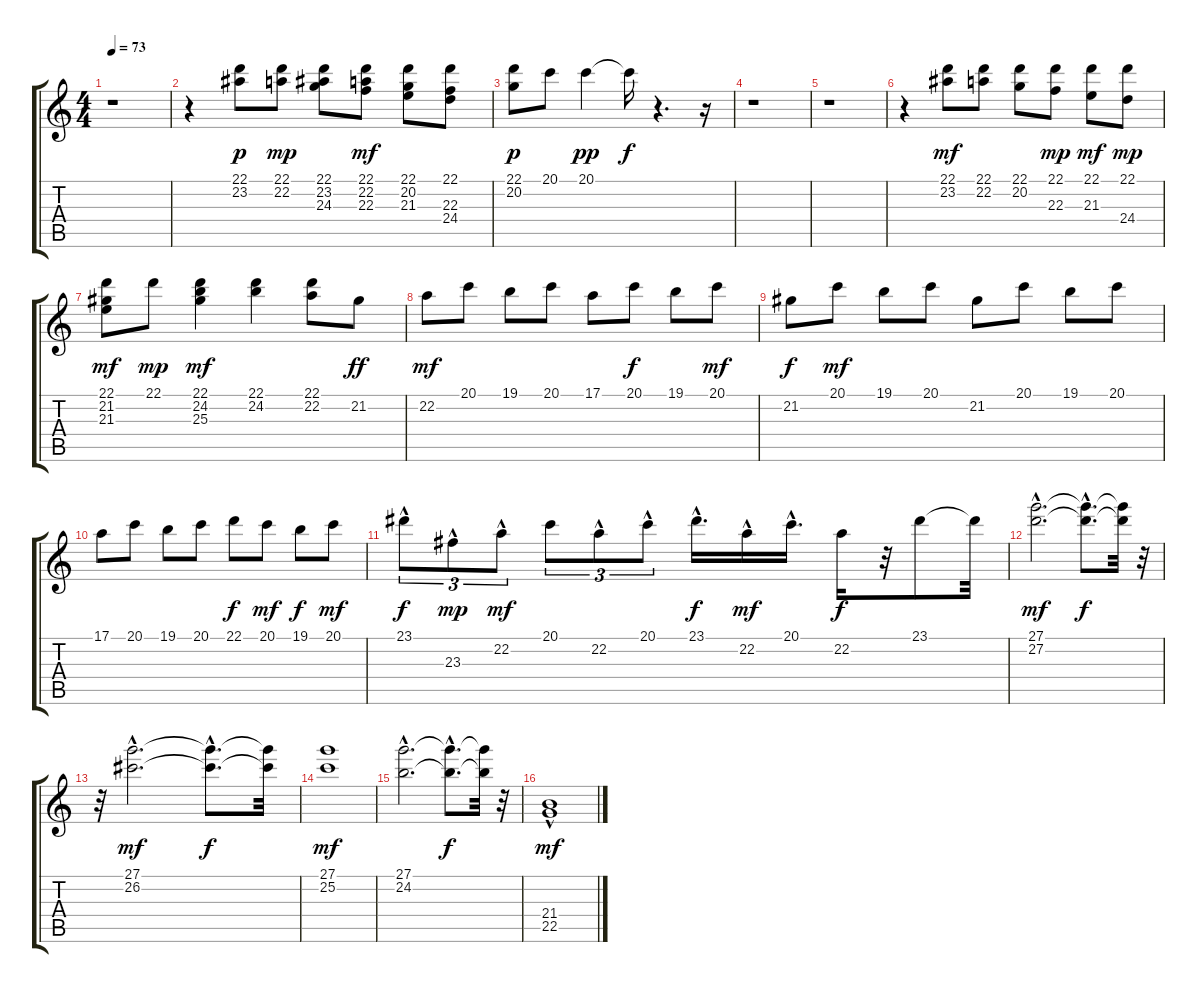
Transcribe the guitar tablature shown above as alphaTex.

\track "" {instrument stringensemble1}
\staff {score tabs}
\tuning (E4 B3 G3 D3 A2 E2) {hide}
\ts (4 4)
\tempo 73
\clef g2
\ks c
r.1{dy mp} |
r.4 (22.1 23.2).8{dy p} (22.1 22.2).8{dy mp} (22.1 23.2 24.3).8 (22.1 22.2 22.3).8{dy mf} (22.1 20.2 21.3).8 (22.1 22.3 24.4).8 |
(22.1 20.2).8{dy p} 20.1.8 20.1.4{dy pp} 20.1{t}.16{dy f} r.4{d} r.16 |
r.1 |
r.1 |
r.4 (22.1 23.2).8{dy mf} (22.1 22.2).8 (22.1 20.2).8 (22.1 22.3).8{dy mp} (22.1 21.3).8{dy mf} (22.1 24.4).8{dy mp} |
(22.1 21.2 21.3).8{dy mf} 22.1.8{dy mp} (22.1 24.2 25.3).4{dy mf} (22.1 24.2).4 (22.1 22.2).8 21.2.8{dy ff} |
22.2.8{dy mf} 20.1.8 19.1.8 20.1.8 17.1.8 20.1.8{dy f} 19.1.8 20.1.8{dy mf} |
21.2.8{dy f} 20.1.8{dy mf} 19.1.8 20.1.8 21.2.8 20.1.8 19.1.8 20.1.8 |
17.1.8 20.1.8 19.1.8 20.1.8 22.1.8{dy f} 20.1.8{dy mf} 19.1.8{dy f} 20.1.8{dy mf} |
23.1{hac}.8{tu (3 2) dy f} 23.3{hac}.8{tu (3 2) dy mp} 22.2{hac}.8{tu (3 2) dy mf} 20.1.8{tu (3 2)} 22.2{hac}.8{tu (3 2)} 20.1{hac}.8{tu (3 2)} 23.1{hac}.16{d dy f} 22.2{hac}.16{dy mf} 20.1{hac}.16{d} 22.2.16{dy f} r.32 23.1.8 23.1{t}.32 |
(27.1{hac} 27.2{hac}).2{d dy mf} (27.1{hac t} 27.2{hac t}).8{d dy f} (27.1{t} 27.2{t}).32 r.32 |
r.32 (27.1{hac} 26.2{hac}).2{d dy mf} (27.1{hac t} 26.2{hac t}).8{d dy f} (27.1{t} 26.2{t}).32 |
(27.1 25.2).1{dy mf} |
(27.1{hac} 24.2{hac}).2{d} (27.1{hac t} 24.2{hac t}).8{d dy f} (27.1{t} 24.2{t}).32 r.32 |
(21.4{hac} 22.5).1{dy mf}
